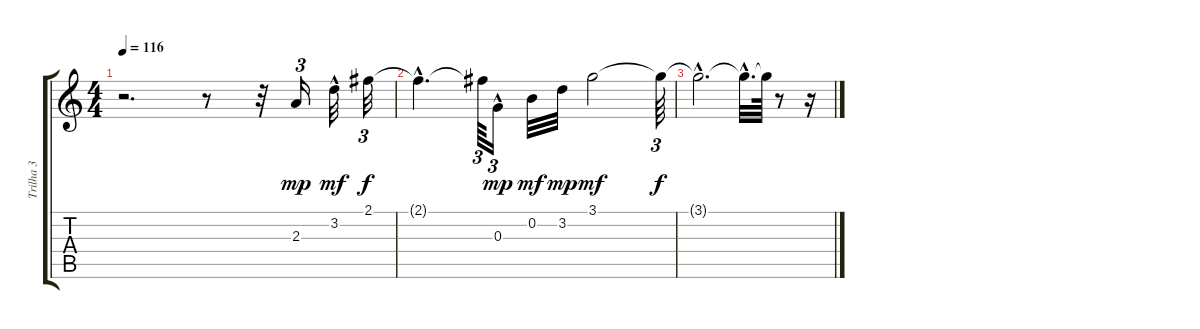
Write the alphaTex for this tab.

\track ("Trilha 3" "Trilha 3") {instrument electricguitarclean}
\staff {score tabs}
\tuning (E4 B3 G3 D3 A2 E2) {hide}
\ts (4 4)
\tempo 116
\clef g2
\ks c
r.2{d dy f} r.8 r.32 2.3.16{tu (3 2) dy mp} 3.2{hac}.32{dy mf} 2.1.32{tu (3 2) dy f} |
2.1{hac t}.4{d} 2.1{t}.64{tu (3 2)} 0.3{hac}.16{tu (3 2) dy mp} 0.2.32{dy mf} 3.2.32{dy mp} 3.1.2{dy mf} 3.1{t}.64{tu (3 2) dy f} |
3.1{hac t}.2{d} 3.1{hac t}.32{d} 3.1{t}.64 r.8 r.16
